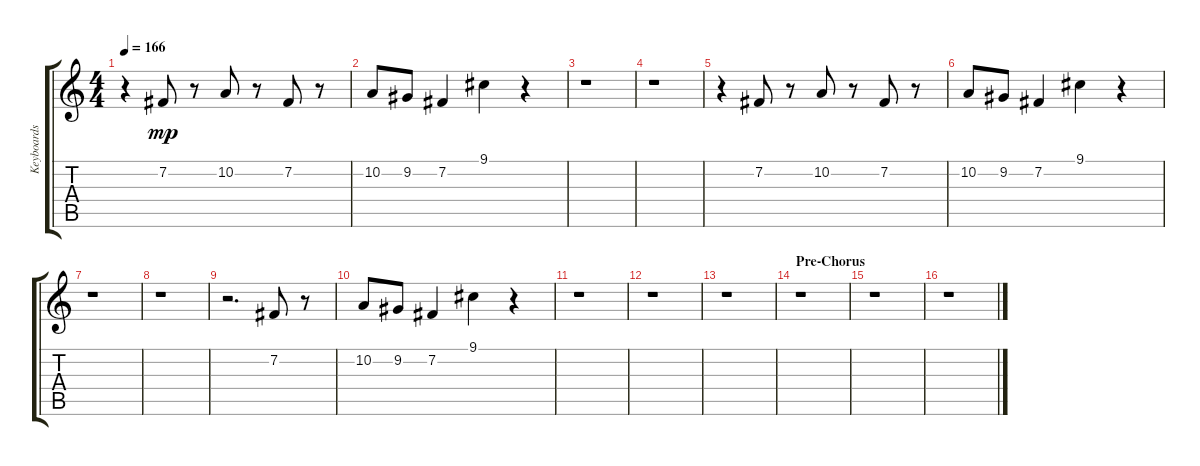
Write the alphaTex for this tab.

\track ("Keyboards" "Keyboards") {instrument musicbox}
\staff {score tabs}
\tuning (E4 B3 G3 D3 A2 E2) {hide}
\ts (4 4)
\tempo 166
\clef g2
\ks c
r.4{dy mp} 7.2.8 r.8 10.2.8 r.8 7.2.8 r.8 |
10.2.8 9.2.8 7.2.4 9.1.4 r.4 |
r.1 |
r.1 |
r.4 7.2.8 r.8 10.2.8 r.8 7.2.8 r.8 |
10.2.8 9.2.8 7.2.4 9.1.4 r.4 |
r.1 |
r.1 |
r.2{d} 7.2.8 r.8 |
10.2.8 9.2.8 7.2.4 9.1.4 r.4 |
r.1 |
r.1 |
r.1 |
\section ("" "Pre-Chorus")
r.1 |
r.1 |
r.1
